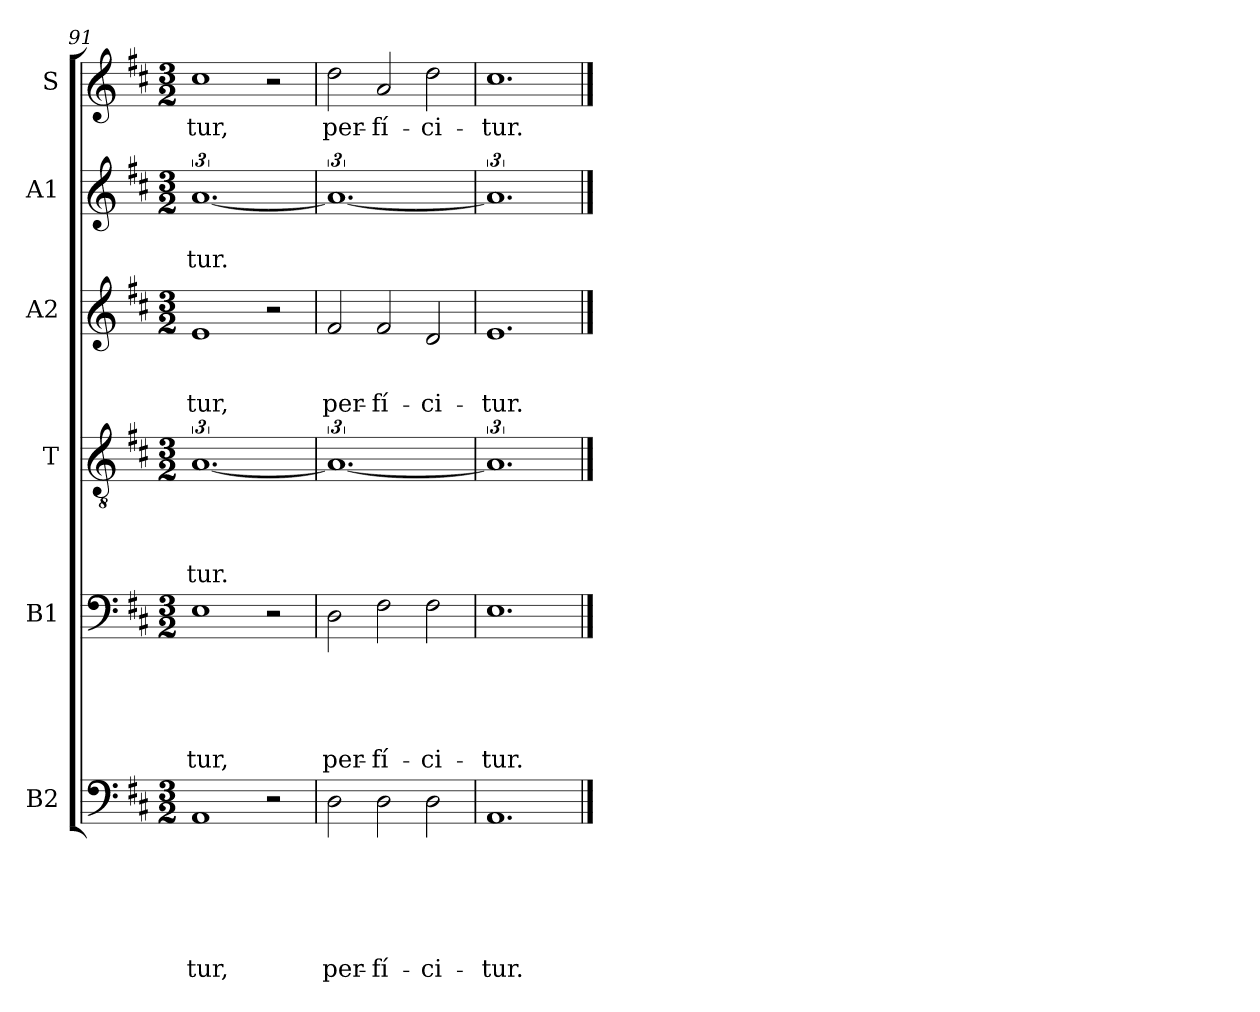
**kern	**text	**text	**text	**text	**text	**text	**kern	**text	**text	**text	**text	**text	**kern	**text	**text	**text	**text	**kern	**text	**text	**text	**kern	**text	**text	**kern	**text
*part6	*part6	*part6	*part6	*part6	*part6	*part6	*part5	*part5	*part5	*part5	*part5	*part5	*part4	*part4	*part4	*part4	*part4	*part3	*part3	*part3	*part3	*part2	*part2	*part2	*part1	*part1
*staff6	*staff6	*staff6	*staff6	*staff6	*staff6	*staff6	*staff5	*staff5	*staff5	*staff5	*staff5	*staff5	*staff4	*staff4	*staff4	*staff4	*staff4	*staff3	*staff3	*staff3	*staff3	*staff2	*staff2	*staff2	*staff1	*staff1
*I"B2	*	*	*	*	*	*	*I"B1	*	*	*	*	*	*I"T	*	*	*	*	*I"A2	*	*	*	*I"A1	*	*	*I"S	*
!!LO:PB:g=z
*clefF4	*	*	*	*	*	*	*clefF4	*	*	*	*	*	*clefGv2	*	*	*	*	*clefG2	*	*	*	*clefG2	*	*	*clefG2	*
*k[f#c#]	*	*	*	*	*	*	*k[f#c#]	*	*	*	*	*	*k[f#c#]	*	*	*	*	*k[f#c#]	*	*	*	*k[f#c#]	*	*	*k[f#c#]	*
*D:	*	*	*	*	*	*	*D:	*	*	*	*	*	*D:	*	*	*	*	*D:	*	*	*	*D:	*	*	*D:	*
*M3/2	*	*	*	*	*	*	*M3/2	*	*	*	*	*	*M3/2	*	*	*	*	*M3/2	*	*	*	*M3/2	*	*	*M3/2	*
*Xtuplet	*	*	*	*	*	*	*	*	*	*	*	*	*	*	*	*	*	*	*	*	*	*	*	*	*	*
=91	=91	=91	=91	=91	=91	=91	=91	=91	=91	=91	=91	=91	=91	=91	=91	=91	=91	=91	=91	=91	=91	=91	=91	=91	=91	=91
!	!	!	!	!	!	!LO:LY:b	!	!	!	!	!	!	!	!	!	!	!	!	!	!	!	!	!	!	!	!
*	*	*	*	*	*	*	*Xtuplet	*	*	*	*	*	*	*	*	*	*	*	*	*	*	*	*	*	*	*
!	!	!	!	!	!	!	!	!	!	!	!	!LO:LY:b	!	!	!	!	!LO:LY:b	!	!	!	!	!	!	!	!	!
*	*	*	*	*	*	*	*	*	*	*	*	*	*	*	*	*	*	*Xtuplet	*	*	*	*	*	*	*	*
!	!	!	!	!	!	!	!	!	!	!	!	!	!	!	!	!	!	!	!	!	!LO:LY:b	!	!	!LO:LY:b	!	!
*	*	*	*	*	*	*	*	*	*	*	*	*	*	*	*	*	*	*	*	*	*	*	*	*	*Xtuplet	*
!	!	!	!	!	!	!	!	!	!	!	!	!	!	!	!	!	!	!	!	!	!	!	!	!	!	!LO:LY:b
3%2AA	.	.	.	.	.	-tur,	3%2E	.	.	.	.	-tur,	[3%2.A	.	.	.	-tur.	3%2e	.	.	-tur,	[3%2.a	.	-tur.	3%2cc#	-tur,
3r	.	.	.	.	.	.	3r	.	.	.	.	.	.	.	.	.	.	3r	.	.	.	.	.	.	3r	.
=92	=92	=92	=92	=92	=92	=92	=92	=92	=92	=92	=92	=92	=92	=92	=92	=92	=92	=92	=92	=92	=92	=92	=92	=92	=92	=92
!	!	!	!	!	!	!LO:LY:b	!	!	!	!	!	!LO:LY:b	!	!	!	!	!	!	!	!	!LO:LY:b	!	!	!	!	!LO:LY:b
3D\	.	.	.	.	.	per-	3D\	.	.	.	.	per-	3%2.A_	.	.	.	.	3f#/	.	.	per-	3%2.a_	.	.	3dd\	per-
!	!	!	!	!	!	!LO:LY:b	!	!	!	!	!	!LO:LY:b	!	!	!	!	!	!	!	!	!LO:LY:b	!	!	!	!	!LO:LY:b
3D\	.	.	.	.	.	-fí-	3F#\	.	.	.	.	-fí-	.	.	.	.	.	3f#/	.	.	-fí-	.	.	.	3a/	-fí-
!	!	!	!	!	!	!LO:LY:b	!	!	!	!	!	!LO:LY:b	!	!	!	!	!	!	!	!	!LO:LY:b	!	!	!	!	!LO:LY:b
3D\	.	.	.	.	.	-ci-	3F#\	.	.	.	.	-ci-	.	.	.	.	.	3d/	.	.	-ci-	.	.	.	3dd\	-ci-
=93	=93	=93	=93	=93	=93	=93	=93	=93	=93	=93	=93	=93	=93	=93	=93	=93	=93	=93	=93	=93	=93	=93	=93	=93	=93	=93
!	!	!	!	!	!	!LO:LY:b	!	!	!	!	!	!LO:LY:b	!	!	!	!	!	!	!	!	!LO:LY:b	!	!	!	!	!LO:LY:b
3%2.AA	.	.	.	.	.	-tur.	3%2.E	.	.	.	.	-tur.	3%2.A]	.	.	.	.	3%2.e	.	.	-tur.	3%2.a]	.	.	3%2.cc#	-tur.
==	==	==	==	==	==	==	==	==	==	==	==	==	==	==	==	==	==	==	==	==	==	==	==	==	==	==
*-	*-	*-	*-	*-	*-	*-	*-	*-	*-	*-	*-	*-	*-	*-	*-	*-	*-	*-	*-	*-	*-	*-	*-	*-	*-	*-
